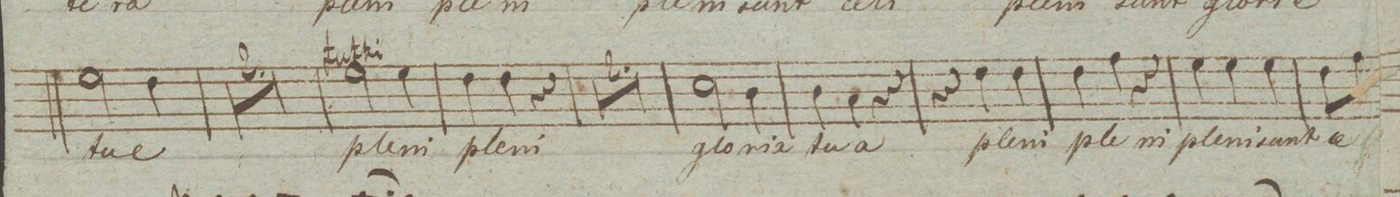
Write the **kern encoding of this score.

**kern	**text	**dynam
*I"Alto.	*	*
*clefC3	*	*
*k[]	*	*
*met(c)	*	*
*M3/4	*	*
2f\	tu-	.
4e\	-a	.
=41	=41	=41
2.r	.	.
=42	=42	=42
2.r	.	.
=43	=43	=43
2f\	ple-	.
4f\	-ni	.
=44	=44	=44
4e\	ple-	.
4e\	-ni	.
4r	.	.
=45	=45	=45
2.r	.	.
=46	=46	=46
2.r	.	.
=47	=47	=47
2d\	glo-	.
4c\	-ria	.
=48	=48	=48
4c\	tu-	.
4B\	-a	.
4r	.	.
=49	=49	=49
4r	.	.
4e\	ple-	.
4e\	-ni	.
=50	=50	=50
4e\	ple-	.
4g\	-ni	.
4r	.	.
=51	=51	=51
4f\	ple-	.
4f\	-ni	.
4f\	sunt	.
=52	=52	=52
8e\L	ce-	.
8g\J	.	.
*-	*-	*-
